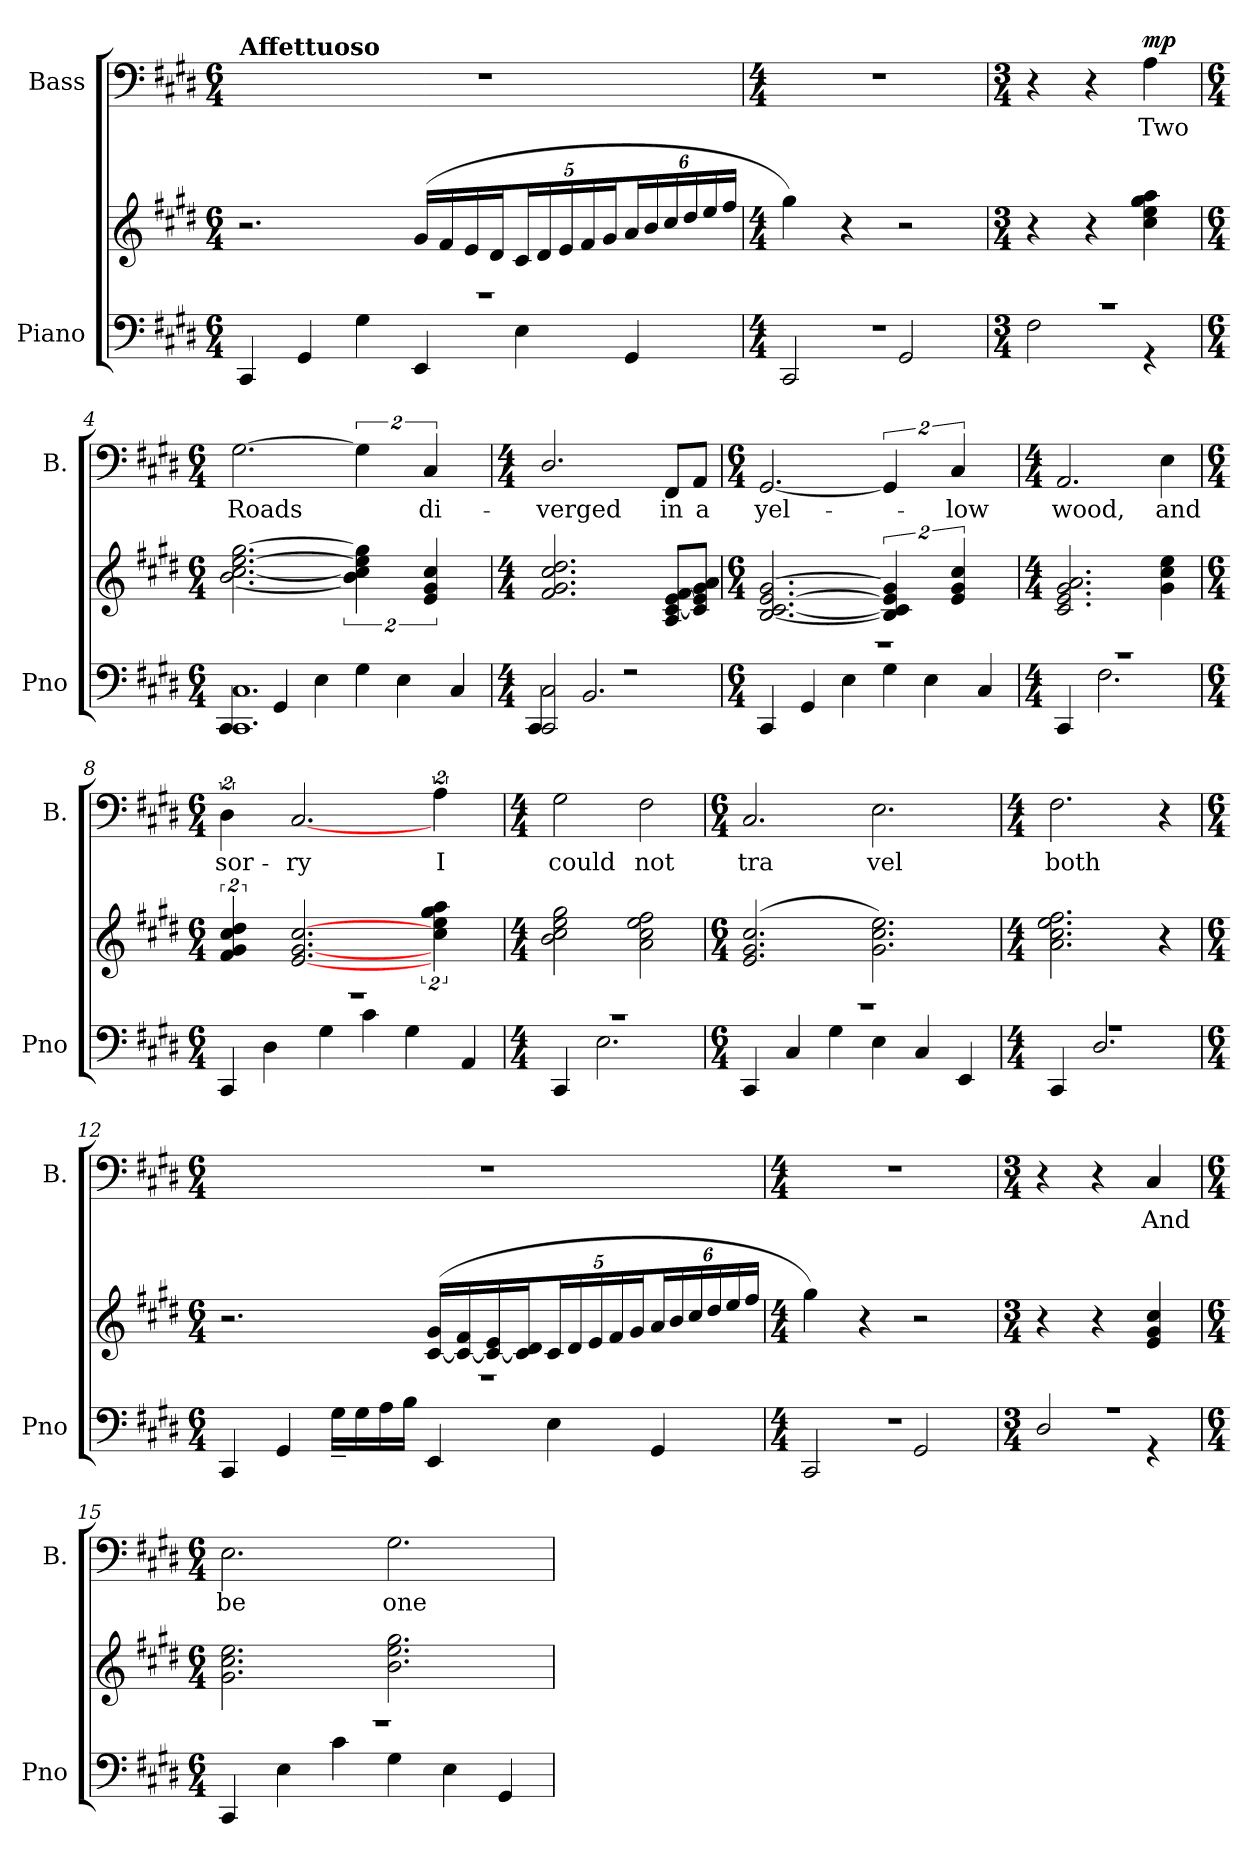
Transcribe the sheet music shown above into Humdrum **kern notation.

**kern	**kern	**kern	**text	**dynam
*part2	*part2	*part1	*part1	*part1
*staff3	*staff2	*staff1	*staff1	*staff1
*I"Piano	*	*I"Bass	*	*
*I'Pno	*	*I'B.	*	*
*clefF4	*clefG2	*clefF4	*	*
*k[f#c#g#d#]	*k[f#c#g#d#]	*k[f#c#g#d#]	*	*
*c#:	*c#:	*c#:	*	*
*M6/4	*M6/4	*M6/4	*	*
*MM90	*MM90	*MM90	*	*
=1	=1	=1	=1	=1
*^	*	*	*	*
!	!	!	!LO:TX:a:B:t=Affettuoso	!	!
1.r	4CC#/	2.r	1.r	.	.
.	4GG#/	.	.	.	.
.	4G#\	.	.	.	.
.	4EE/	(16g#/LL	.	.	.
.	.	16f#/	.	.	.
.	.	16e/	.	.	.
.	.	16d#/J	.	.	.
.	4E\	20c#/L	.	.	.
.	.	20d#/	.	.	.
.	.	20e/	.	.	.
.	.	20f#/	.	.	.
.	.	20g#/J	.	.	.
.	4GG#/	24a/L	.	.	.
.	.	24b/	.	.	.
.	.	24cc#/	.	.	.
.	.	24dd#/	.	.	.
.	.	24ee/	.	.	.
.	.	24ff#/JJ	.	.	.
=2	=2	=2	=2	=2	=2
*M4/4	*	*M4/4	*M4/4	*	*
1r	2CC#/	4gg#\)	1r	.	.
.	.	4r	.	.	.
.	2GG#/	2r	.	.	.
=3	=3	=3	=3	=3	=3
*M3/4	*	*M3/4	*M3/4	*	*
2.r	2F#\	4r	4r	.	.
.	.	4r	4r	.	.
!	!	!	!	!LO:LY:b	!LO:DY:a
.	4r	4aa\ 4gg#\ 4ee\ 4cc#\	4A\	Two	mp
!!LO:LB:g=z
=4	=4	=4	=4	=4	=4
*M6/4	*	*M6/4	*M6/4	*	*
!	!	!	!	!LO:LY:b	!
1.C# 1.CC#	4CC#/	[>2.gg#\ [>2.ee\ [>2.cc#\ [<2.b\	[>2.G#\	Roads	.
.	4GG#/	.	.	.	.
.	4E\	.	.	.	.
.	4G#\	8%3gg#\] 8%3ee\] 8%3cc#\] 8%3b\]	8%3G#\]	.	.
.	4E\	.	.	.	.
!	!	!	!	!LO:LY:b	!
.	.	8%3cc#/ 8%3g#/ 8%3e/	8%3C#/	di-	.
.	4C#/	.	.	.	.
=5	=5	=5	=5	=5	=5
*M4/4	*	*M4/4	*M4/4	*	*
!	!	!	!	!LO:LY:b	!
2C#/ 2CC#/	4CC#/	2.dd#/ 2.cc#/ 2.g#/ 2.f#/	2.D#/	verged	.
.	2.BB/	.	.	.	.
2r	.	.	.	.	.
!	!	!	!	!LO:LY:b	!
.	.	8f#/ [<8e/ [<8c#/ 8A/L	8FF#/L	in	.
!	!	!	!	!LO:LY:b	!
.	.	8a/ 8g#/ 8e/] 8c#/]J	8AA/J	a	.
=6	=6	=6	=6	=6	=6
*M6/4	*	*M6/4	*M6/4	*	*
!	!	!	!	!LO:LY:b	!
1.r	4CC#/	[>2.g#/ [>2.e/ [>2.c#/ [<2.B/	[<2.GG#/	yel-	.
.	4GG#/	.	.	.	.
.	4E\	.	.	.	.
.	4G#\	8%3g#/] 8%3e/] 8%3c#/] 8%3B/]	8%3GG#/]	.	.
.	4E\	.	.	.	.
!	!	!	!	!LO:LY:b	!
.	.	8%3cc#/ 8%3g#/ 8%3e/	8%3C#/	low	.
.	4C#/	.	.	.	.
=7	=7	=7	=7	=7	=7
*M4/4	*	*M4/4	*M4/4	*	*
!	!	!	!	!LO:LY:b	!
1r	4CC#/	2.a/ 2.g#/ 2.e/ 2.c#/	2.AA/	wood,	.
.	2.F#\	.	.	.	.
!	!	!	!	!LO:LY:b	!
.	.	4ee\ 4cc#\ 4g#\	4E\	and	.
!!LO:LB:g=z
=8	=8	=8	=8	=8	=8
*M6/4	*	*M6/4	*M6/4	*	*
!	!	!	!	!LO:LY:b	!
1.r	4CC#/	8%3dd#/ 8%3cc#/ 8%3g#/ 8%3f#/	8%3D#\	sor-	.
.	4D#\	.	.	.	.
!	!	!	!	!LO:LY:b	!
.	.	[2.cc#/ [<2.g#/ [<2.e/	[2.C#/	-ry	.
.	4G#\	.	.	.	.
.	4c#\	.	.	.	.
.	4G#\	.	.	.	.
!	!	!	!	!LO:LY:b	!
.	.	8%3aa\ 8%3gg#\ 8%3ee\ 8%3cc#\	8%3A\	I	.
.	4AA/	.	.	.	.
=9	=9	=9	=9	=9	=9
*M4/4	*	*M4/4	*M4/4	*	*
!	!	!	!	!LO:LY:b	!
1r	4CC#/	2gg#\ 2ee\ 2cc#\ 2b\	2G#\	could	.
.	2.E\	.	.	.	.
!	!	!	!	!LO:LY:b	!
.	.	2ff#\ 2ee\ 2cc#\ 2a\	2F#\	not	.
=10	=10	=10	=10	=10	=10
*M6/4	*	*M6/4	*M6/4	*	*
!	!	!	!	!LO:LY:b	!
1.r	4CC#/	(2.cc#/ 2.g#/ 2.e/	2.C#/	tra	.
.	4C#/	.	.	.	.
.	4G#\	.	.	.	.
!	!	!	!	!LO:LY:b	!
.	4E\	2.ee\ 2.cc#\ 2.g#\)	2.E\	vel	.
.	4C#/	.	.	.	.
.	4EE/	.	.	.	.
=11	=11	=11	=11	=11	=11
*M4/4	*	*M4/4	*M4/4	*	*
!	!	!	!	!LO:LY:b	!
1r	4CC#/	2.ff#\ 2.ee\ 2.cc#\ 2.a\	2.F#\	both	.
.	2.D#/	.	.	.	.
.	.	4r	4r	.	.
!!LO:PB:g=z
=12	=12	=12	=12	=12	=12
*M6/4	*	*M6/4	*M6/4	*	*
1.r	4CC#/	2.r	1.r	.	.
.	4GG#/	.	.	.	.
.	16G#~>\LL	.	.	.	.
.	16G#\	.	.	.	.
.	16A\	.	.	.	.
.	16B\JJ	.	.	.	.
.	4EE/	(16g#/ [16c#/LL	.	.	.
.	.	16f#/ 16c#/_<	.	.	.
.	.	16e/ 16c#/_<	.	.	.
.	.	16d#/ 16c#/]J	.	.	.
.	4E\	20c#/L	.	.	.
.	.	20d#/	.	.	.
.	.	20e/	.	.	.
.	.	20f#/	.	.	.
.	.	20g#/J	.	.	.
.	4GG#/	24a/L	.	.	.
.	.	24b/	.	.	.
.	.	24cc#/	.	.	.
.	.	24dd#/	.	.	.
.	.	24ee/	.	.	.
.	.	24ff#/JJ	.	.	.
=13	=13	=13	=13	=13	=13
*M4/4	*	*M4/4	*M4/4	*	*
1r	2CC#/	4gg#\)	1r	.	.
.	.	4r	.	.	.
.	2GG#/	2r	.	.	.
=14	=14	=14	=14	=14	=14
*M3/4	*	*M3/4	*M3/4	*	*
2.r	2D#/	4r	4r	.	.
.	.	4r	4r	.	.
!	!	!	!	!LO:LY:b	!
.	4r	4cc#/ 4g#/ 4e/	4C#/	And	.
!!LO:LB:g=z
=15	=15	=15	=15	=15	=15
*M6/4	*	*M6/4	*M6/4	*	*
!	!	!	!	!LO:LY:b	!
1.r	4CC#/	2.ee\ 2.cc#\ 2.g#\	2.E\	be	.
.	4E\	.	.	.	.
.	4c#\	.	.	.	.
!	!	!	!	!LO:LY:b	!
.	4G#\	2.gg#\ 2.ee\ 2.b\	2.G#\	one	.
.	4E\	.	.	.	.
.	4GG#/	.	.	.	.
*v	*v	*	*	*	*
=	=	=	=	=
*-	*-	*-	*-	*-
